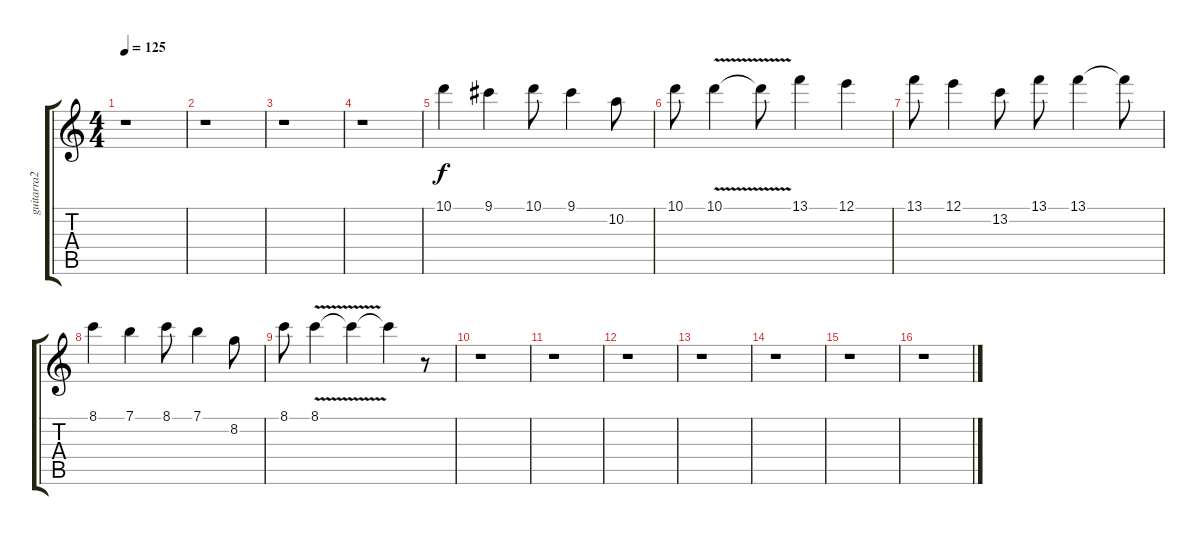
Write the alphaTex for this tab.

\track ("guitarra2" "guitarra2") {instrument distortionguitar}
\staff {score tabs}
\tuning (E4 B3 G3 D3 A2 E2) {hide}
\ts (4 4)
\tempo 125
\clef g2
\ks c
r.1{dy f} |
r.1 |
r.1 |
r.1 |
10.1.4 9.1.4 10.1.8 9.1.4 10.2.8 |
10.1.8 10.1{v}.4 10.1{t}.8 13.1.4 12.1.4 |
13.1.8 12.1.4 13.2.8 13.1.8 13.1.4 13.1{t}.8 |
8.1.4 7.1.4 8.1.8 7.1.4 8.2.8 |
8.1.8 8.1{v}.4 8.1{t}.4 8.1{t}.4 r.8 |
r.1 |
r.1 |
r.1 |
r.1 |
r.1 |
r.1 |
r.1
